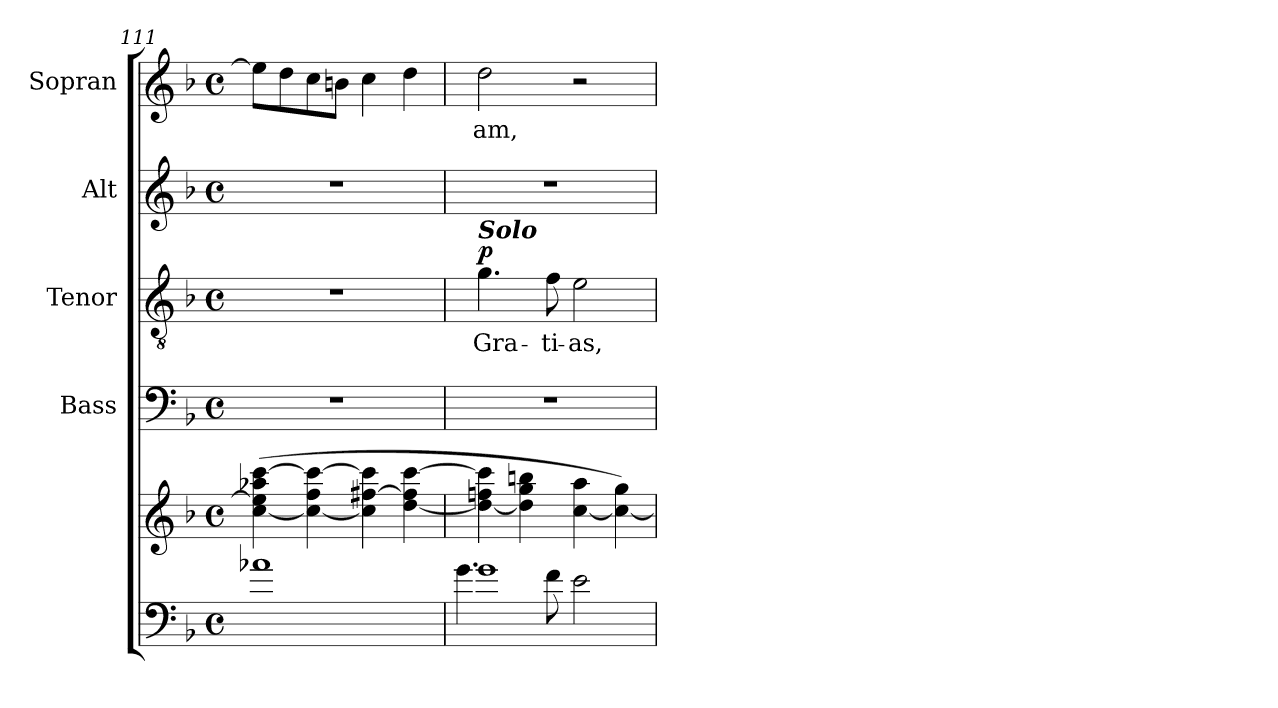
**kern	**kern	**kern	**kern	**text	**dynam	**kern	**kern	**text
*part5	*part5	*part4	*part3	*part3	*part3	*part2	*part1	*part1
*staff6	*staff5	*staff4	*staff3	*staff3	*staff3	*staff2	*staff1	*staff1
*	*	*I"Bass	*I"Tenor	*	*	*I"Alt	*I"Sopran	*
*	*	*I'B.	*I'T.	*	*	*I'A.	*I'S.	*
*clefF4	*clefG2	*clefF4	*clefGv2	*	*	*clefG2	*clefG2	*
*k[b-]	*k[b-]	*k[b-]	*k[b-]	*	*	*k[b-]	*k[b-]	*
*F:	*F:	*F:	*F:	*	*	*F:	*F:	*
*M4/4	*M4/4	*M4/4	*M4/4	*	*	*M4/4	*M4/4	*
*met(c)	*met(c)	*met(c)	*met(c)	*	*	*met(c)	*met(c)	*
=111	=111	=111	=111	=111	=111	=111	=111	=111
1a-X	(>[4cc\ 4ee-\] 4aa-X\ [4ccc\	1r	1r	.	.	1r	8ee-\L]	.
.	.	.	.	.	.	.	8dd\	.
.	4cc\_ 4ff\ 4ccc\_	.	.	.	.	.	8cc\	.
.	.	.	.	.	.	.	8bn\J	.
.	4cc\] [4ff#X\ 4ccc\]	.	.	.	.	.	4cc\	.
.	[4dd\ 4ff#\] [4ccc\	.	.	.	.	.	4dd\	.
=112	=112	=112	=112	=112	=112	=112	=112	=112
*^	*	*	*	*	*	*	*	*
!	!	!	!	!LO:TX:a:Bi:t=Solo	!	!	!	!	!
!	!	!	!	!	!LO:LY:b	!LO:DY:a	!	!	!LO:LY:b
1g	4.g\	4dd\_ 4ffn\ 4ccc\]	1r	4.g\	Gra-	p	1r	2dd\	-am,
.	.	4dd\] 4gg\ 4bbn\	.	.	.	.	.	.	.
!	!	!	!	!	!LO:LY:b	!	!	!	!
.	8f\	.	.	8f\	-ti-	.	.	.	.
!	!	!	!	!	!LO:LY:b	!	!	!	!
.	2e\	[4cc\ 4aa\	.	2e\	-as,	.	.	2r	.
.	.	4cc\_ 4gg\)	.	.	.	.	.	.	.
*v	*v	*	*	*	*	*	*	*	*
=	=	=	=	=	=	=	=	=
*-	*-	*-	*-	*-	*-	*-	*-	*-
